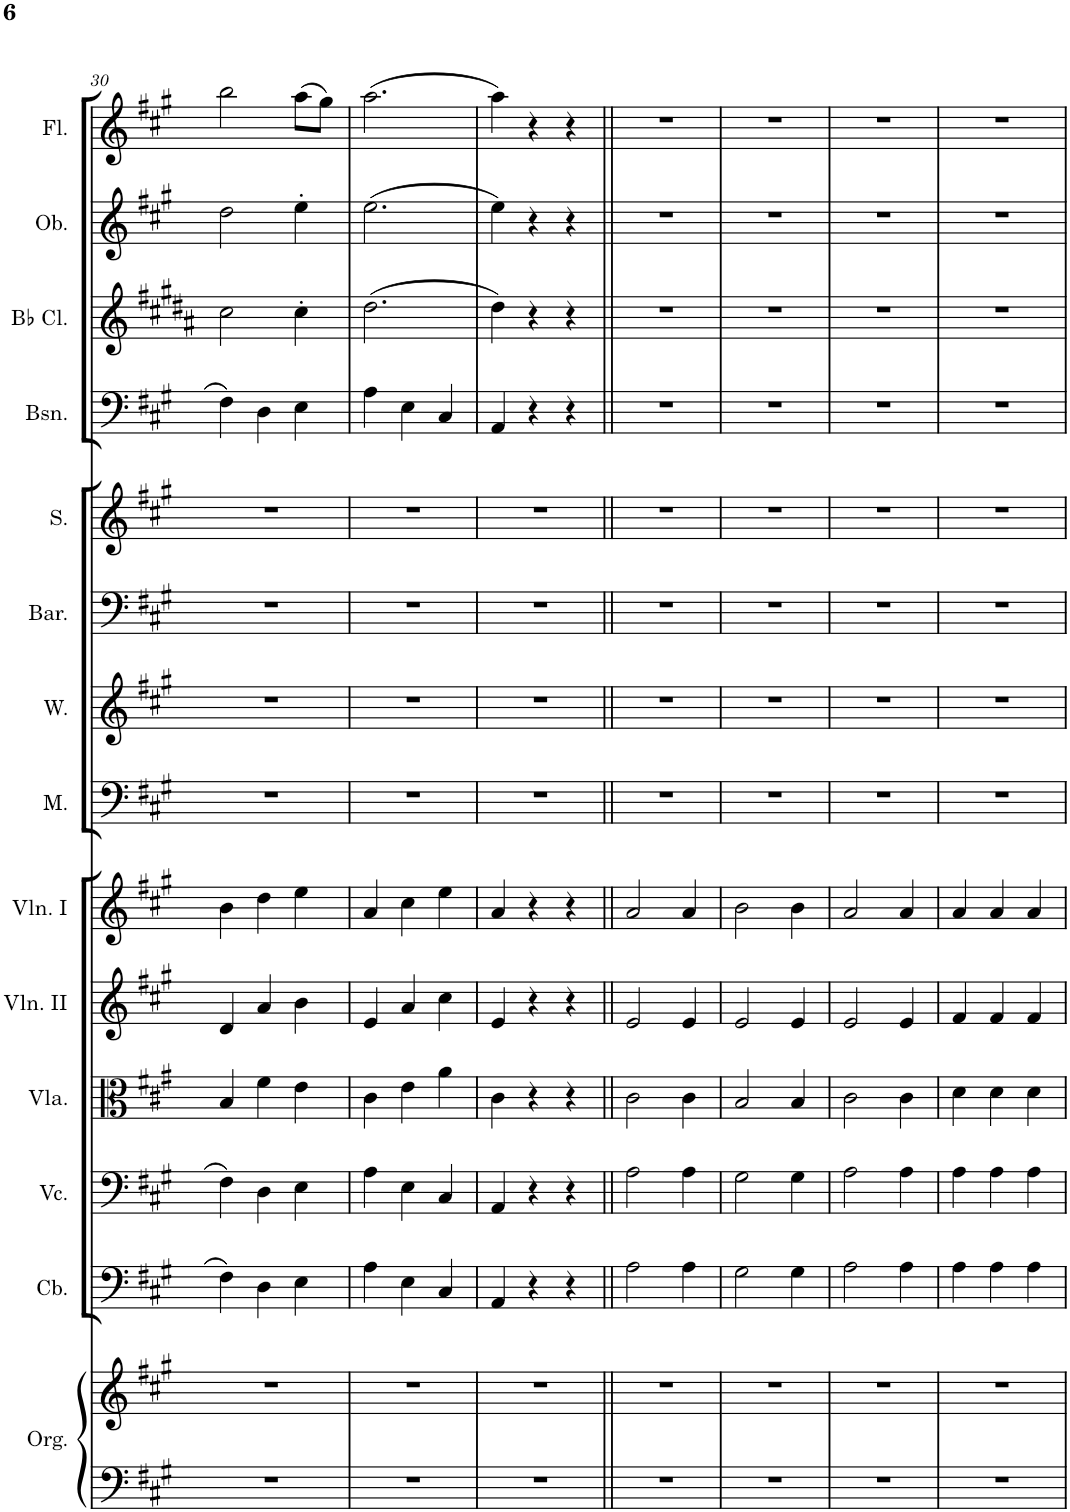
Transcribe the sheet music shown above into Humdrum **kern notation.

**kern	**kern	**kern	**kern	**kern	**kern	**kern	**kern	**kern	**kern	**kern	**kern	**kern	**kern	**kern
*part14	*part14	*part13	*part12	*part11	*part10	*part9	*part8	*part7	*part6	*part5	*part4	*part3	*part2	*part1
*staff15	*staff14	*staff13	*staff12	*staff11	*staff10	*staff9	*staff8	*staff7	*staff6	*staff5	*staff4	*staff3	*staff2	*staff1
*I"Organ	*	*I"Contrabasses	*I"Violoncellos	*I"Violas	*I"Violins II	*I"Violins I	*I"Men	*I"Women	*I"Baritone	*I"Soprano	*I"Bassoons	*I"Clarinets in Bb	*I"Oboes	*I"Flutes
*I'Org.	*	*I'Cb.	*I'Vc.	*I'Vla.	*I'Vln. II	*I'Vln. I	*I'M.	*I'W.	*I'Bar.	*I'S.	*I'Bsn.	*	*I'Ob.	*I'Fl.
!!LO:PB:g=z
*clefF4	*clefG2	*clefF4	*clefF4	*clefC3	*clefG2	*clefG2	*clefF4	*clefG2	*clefF4	*clefG2	*clefF4	*clefG2	*clefG2	*clefG2
*	*	*Trd7c12	*	*	*	*	*	*	*	*	*	*Trd1c2	*	*
*k[f#c#g#]	*k[f#c#g#]	*k[f#c#g#]	*k[f#c#g#]	*k[f#c#g#]	*k[f#c#g#]	*k[f#c#g#]	*k[f#c#g#]	*k[f#c#g#]	*k[f#c#g#]	*k[f#c#g#]	*k[f#c#g#]	*k[f#c#g#d#a#]	*k[f#c#g#]	*k[f#c#g#]
*M3/4	*M3/4	*M3/4	*M3/4	*M3/4	*M3/4	*M3/4	*M3/4	*M3/4	*M3/4	*M3/4	*M3/4	*M3/4	*M3/4	*M3/4
=30	=30	=30	=30	=30	=30	=30	=30	=30	=30	=30	=30	=30	=30	=30
2.r	2.r	4F#\	4F#\	4B/	4d/	4b\	2.r	2.r	2.r	2.r	4F#\	2cc#\	2dd\	2bb\
.	.	4D\	4D\	4f#\	4a/	4dd\	.	.	.	.	4D\	.	.	.
.	.	4E\	4E\	4e\	4b\	4ee\	.	.	.	.	4E\	4cc#'\	4ee'\	(8aa\L
.	.	.	.	.	.	.	.	.	.	.	.	.	.	8gg#\J)
=31	=31	=31	=31	=31	=31	=31	=31	=31	=31	=31	=31	=31	=31	=31
2.r	2.r	4A\	4A\	4c#\	4e/	4a/	2.r	2.r	2.r	2.r	4A\	(2.dd#\	(2.ee\	(2.aa\
.	.	4E\	4E\	4e\	4a/	4cc#\	.	.	.	.	4E\	.	.	.
.	.	4C#/	4C#/	4a\	4cc#\	4ee\	.	.	.	.	4C#/	.	.	.
=32	=32	=32	=32	=32	=32	=32	=32	=32	=32	=32	=32	=32	=32	=32
2.r	2.r	4AA/	4AA/	4c#\	4e/	4a/	2.r	2.r	2.r	2.r	4AA/	4dd#\)	4ee\)	4aa\)
.	.	4r	4r	4r	4r	4r	.	.	.	.	4r	4r	4r	4r
.	.	4r	4r	4r	4r	4r	.	.	.	.	4r	4r	4r	4r
=33||	=33||	=33||	=33||	=33||	=33||	=33||	=33||	=33||	=33||	=33||	=33||	=33||	=33||	=33||
2.r	2.r	2A\	2A\	2c#\	2e/	2a/	2.r	2.r	2.r	2.r	2.r	2.r	2.r	2.r
.	.	4A\	4A\	4c#\	4e/	4a/	.	.	.	.	.	.	.	.
=34	=34	=34	=34	=34	=34	=34	=34	=34	=34	=34	=34	=34	=34	=34
2.r	2.r	2G#\	2G#\	2B/	2e/	2b\	2.r	2.r	2.r	2.r	2.r	2.r	2.r	2.r
.	.	4G#\	4G#\	4B/	4e/	4b\	.	.	.	.	.	.	.	.
=35	=35	=35	=35	=35	=35	=35	=35	=35	=35	=35	=35	=35	=35	=35
2.r	2.r	2A\	2A\	2c#\	2e/	2a/	2.r	2.r	2.r	2.r	2.r	2.r	2.r	2.r
.	.	4A\	4A\	4c#\	4e/	4a/	.	.	.	.	.	.	.	.
=36	=36	=36	=36	=36	=36	=36	=36	=36	=36	=36	=36	=36	=36	=36
2.r	2.r	4A\	4A\	4d\	4f#/	4a/	2.r	2.r	2.r	2.r	2.r	2.r	2.r	2.r
.	.	4A\	4A\	4d\	4f#/	4a/	.	.	.	.	.	.	.	.
.	.	4A\	4A\	4d\	4f#/	4a/	.	.	.	.	.	.	.	.
=	=	=	=	=	=	=	=	=	=	=	=	=	=	=
*-	*-	*-	*-	*-	*-	*-	*-	*-	*-	*-	*-	*-	*-	*-
